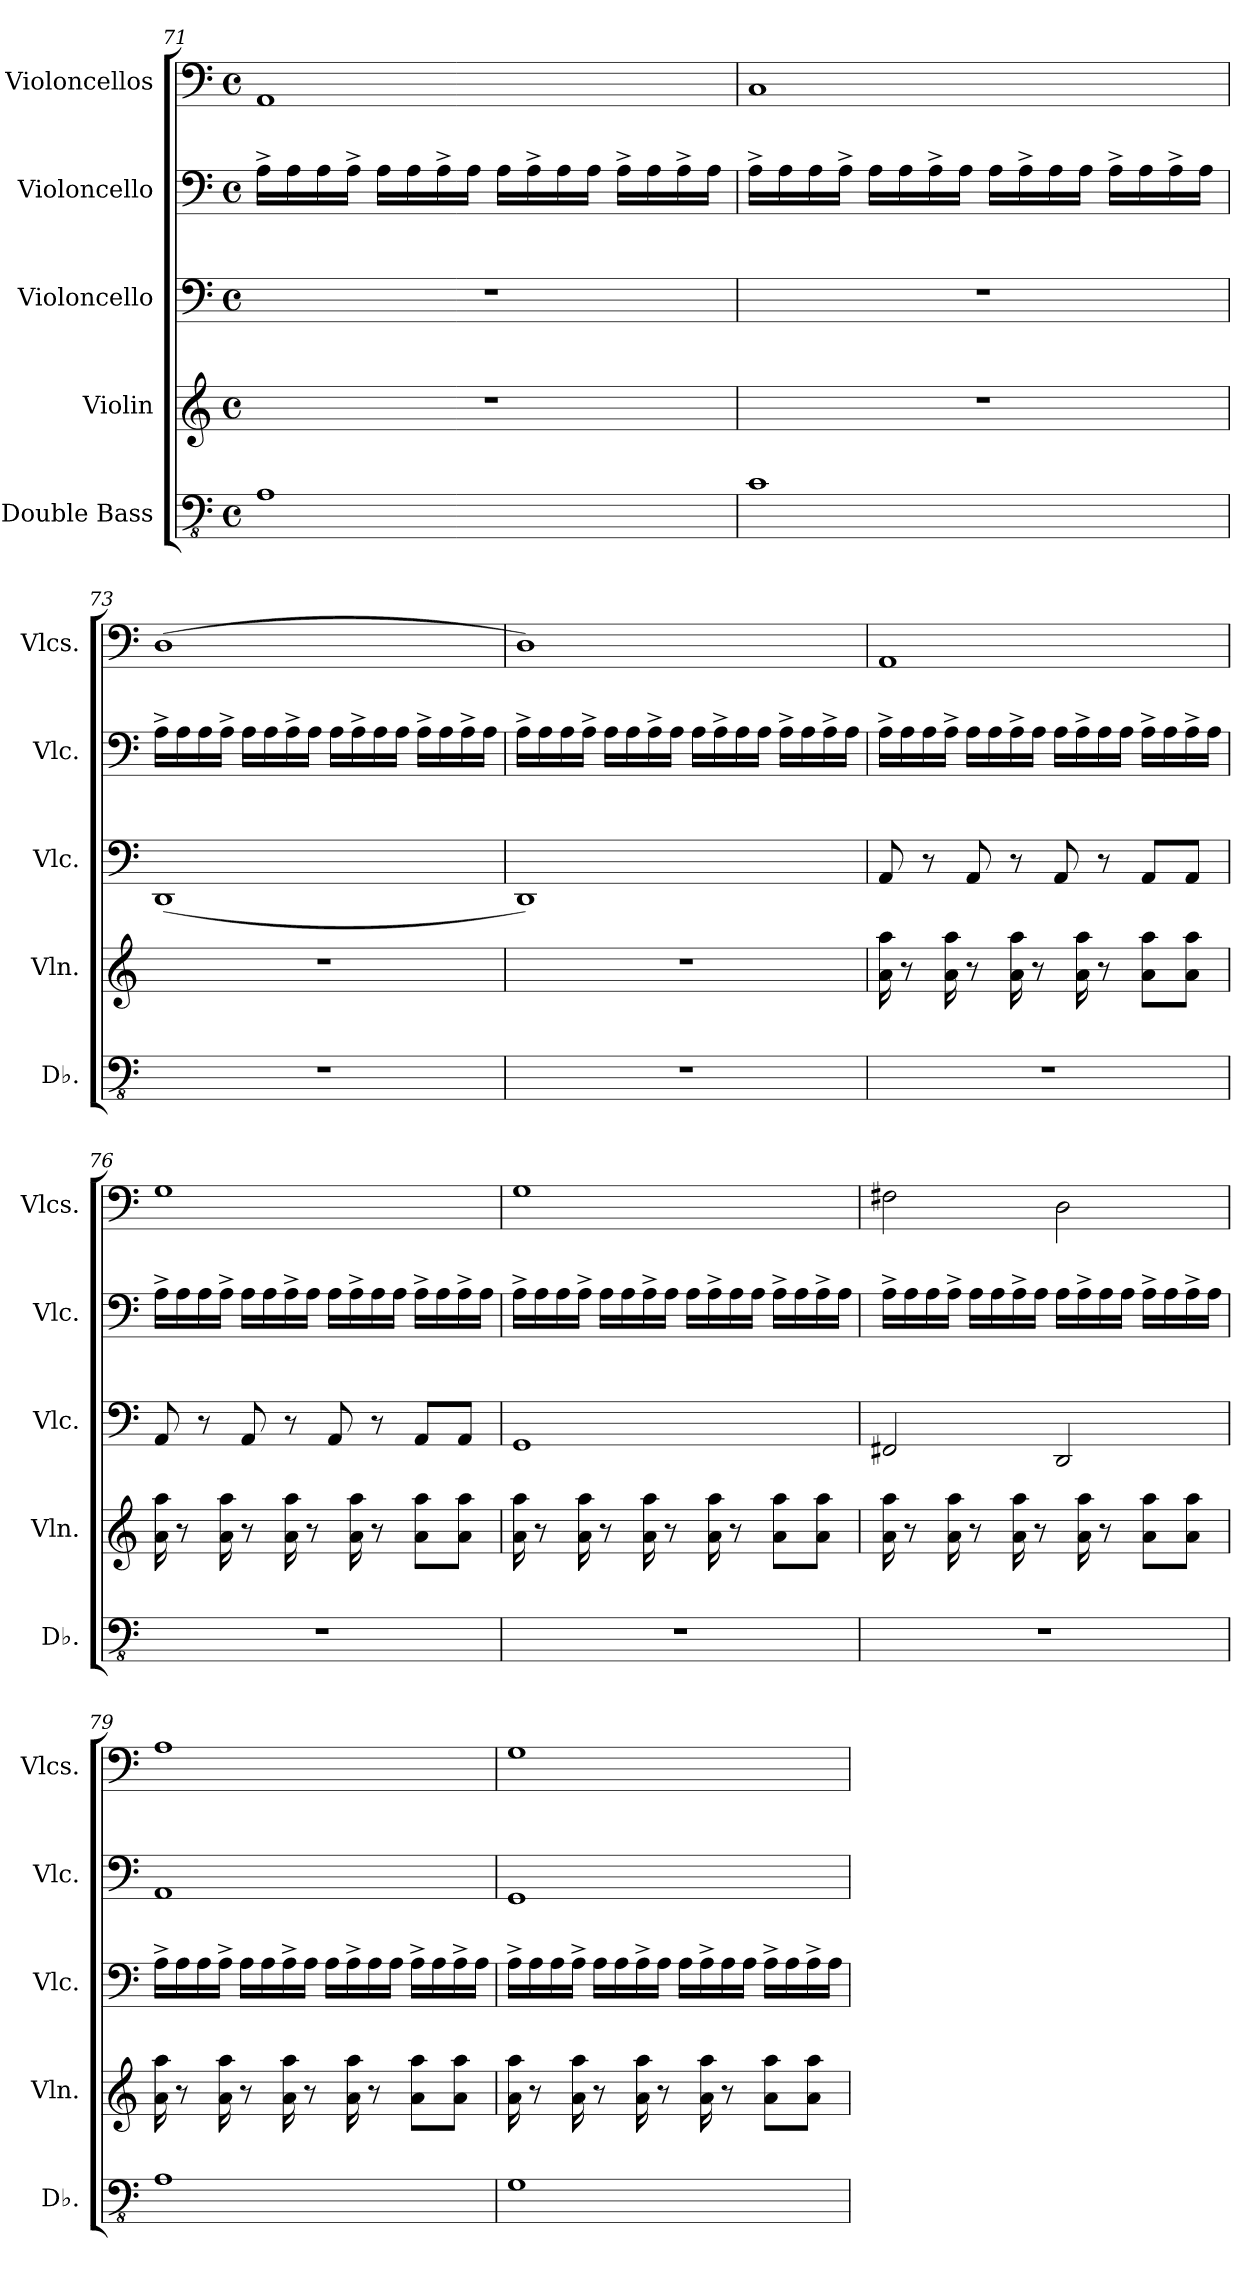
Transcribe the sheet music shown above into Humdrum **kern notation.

**kern	**kern	**kern	**kern	**kern
*part5	*part4	*part3	*part2	*part1
*staff5	*staff4	*staff3	*staff2	*staff1
*I"Double Bass	*I"Violin	*I"Violoncello	*I"Violoncello	*I"Violoncellos
*I'Db.	*I'Vln.	*I'Vlc.	*I'Vlc.	*I'Vlcs.
*clefFv4	*clefG2	*clefF4	*clefF4	*clefF4
*ITrd7c12	*	*	*	*
*k[]	*k[]	*k[]	*k[]	*k[]
*M4/4	*M4/4	*M4/4	*M4/4	*M4/4
*met(c)	*met(c)	*met(c)	*met(c)	*met(c)
=71	=71	=71	=71	=71
1AAA	1r	1r	16A^\LL	1AA
.	.	.	16A\	.
.	.	.	16A\	.
.	.	.	16A^\JJ	.
.	.	.	16A\LL	.
.	.	.	16A\	.
.	.	.	16A^\	.
.	.	.	16A\JJ	.
.	.	.	16A\LL	.
.	.	.	16A^\	.
.	.	.	16A\	.
.	.	.	16A\JJ	.
.	.	.	16A^\LL	.
.	.	.	16A\	.
.	.	.	16A^\	.
.	.	.	16A\JJ	.
=72	=72	=72	=72	=72
1CC	1r	1r	16A^\LL	1C
.	.	.	16A\	.
.	.	.	16A\	.
.	.	.	16A^\JJ	.
.	.	.	16A\LL	.
.	.	.	16A\	.
.	.	.	16A^\	.
.	.	.	16A\JJ	.
.	.	.	16A\LL	.
.	.	.	16A^\	.
.	.	.	16A\	.
.	.	.	16A\JJ	.
.	.	.	16A^\LL	.
.	.	.	16A\	.
.	.	.	16A^\	.
.	.	.	16A\JJ	.
!!LO:LB:g=z
=73	=73	=73	=73	=73
1r	1r	(1DD	16A^\LL	(1D
.	.	.	16A\	.
.	.	.	16A\	.
.	.	.	16A^\JJ	.
.	.	.	16A\LL	.
.	.	.	16A\	.
.	.	.	16A^\	.
.	.	.	16A\JJ	.
.	.	.	16A\LL	.
.	.	.	16A^\	.
.	.	.	16A\	.
.	.	.	16A\JJ	.
.	.	.	16A^\LL	.
.	.	.	16A\	.
.	.	.	16A^\	.
.	.	.	16A\JJ	.
=74	=74	=74	=74	=74
1r	1r	1DD)	16A^\LL	1D)
.	.	.	16A\	.
.	.	.	16A\	.
.	.	.	16A^\JJ	.
.	.	.	16A\LL	.
.	.	.	16A\	.
.	.	.	16A^\	.
.	.	.	16A\JJ	.
.	.	.	16A\LL	.
.	.	.	16A^\	.
.	.	.	16A\	.
.	.	.	16A\JJ	.
.	.	.	16A^\LL	.
.	.	.	16A\	.
.	.	.	16A^\	.
.	.	.	16A\JJ	.
=75	=75	=75	=75	=75
1r	16a\ 16aa\	8AA/	16A^\LL	1AA
.	8r	.	16A\	.
.	.	8r	16A\	.
.	16a\ 16aa\	.	16A^\JJ	.
.	8r	8AA/	16A\LL	.
.	.	.	16A\	.
.	16a\ 16aa\	8r	16A^\	.
.	8r	.	16A\JJ	.
.	.	8AA/	16A\LL	.
.	16a\ 16aa\	.	16A^\	.
.	8r	8r	16A\	.
.	.	.	16A\JJ	.
.	8a\ 8aa\L	8AA/L	16A^\LL	.
.	.	.	16A\	.
.	8a\ 8aa\J	8AA/J	16A^\	.
.	.	.	16A\JJ	.
!!LO:PB:g=z
=76	=76	=76	=76	=76
1r	16a\ 16aa\	8AA/	16A^\LL	1G
.	8r	.	16A\	.
.	.	8r	16A\	.
.	16a\ 16aa\	.	16A^\JJ	.
.	8r	8AA/	16A\LL	.
.	.	.	16A\	.
.	16a\ 16aa\	8r	16A^\	.
.	8r	.	16A\JJ	.
.	.	8AA/	16A\LL	.
.	16a\ 16aa\	.	16A^\	.
.	8r	8r	16A\	.
.	.	.	16A\JJ	.
.	8a\ 8aa\L	8AA/L	16A^\LL	.
.	.	.	16A\	.
.	8a\ 8aa\J	8AA/J	16A^\	.
.	.	.	16A\JJ	.
=77	=77	=77	=77	=77
1r	16a\ 16aa\	1GG	16A^\LL	1G
.	8r	.	16A\	.
.	.	.	16A\	.
.	16a\ 16aa\	.	16A^\JJ	.
.	8r	.	16A\LL	.
.	.	.	16A\	.
.	16a\ 16aa\	.	16A^\	.
.	8r	.	16A\JJ	.
.	.	.	16A\LL	.
.	16a\ 16aa\	.	16A^\	.
.	8r	.	16A\	.
.	.	.	16A\JJ	.
.	8a\ 8aa\L	.	16A^\LL	.
.	.	.	16A\	.
.	8a\ 8aa\J	.	16A^\	.
.	.	.	16A\JJ	.
=78	=78	=78	=78	=78
1r	16a\ 16aa\	2FF#X/	16A^\LL	2F#X\
.	8r	.	16A\	.
.	.	.	16A\	.
.	16a\ 16aa\	.	16A^\JJ	.
.	8r	.	16A\LL	.
.	.	.	16A\	.
.	16a\ 16aa\	.	16A^\	.
.	8r	.	16A\JJ	.
.	.	2DD/	16A\LL	2D\
.	16a\ 16aa\	.	16A^\	.
.	8r	.	16A\	.
.	.	.	16A\JJ	.
.	8a\ 8aa\L	.	16A^\LL	.
.	.	.	16A\	.
.	8a\ 8aa\J	.	16A^\	.
.	.	.	16A\JJ	.
!!LO:LB:g=z
=79	=79	=79	=79	=79
1AAA	16a\ 16aa\	16A^\LL	1AA	1A
.	8r	16A\	.	.
.	.	16A\	.	.
.	16a\ 16aa\	16A^\JJ	.	.
.	8r	16A\LL	.	.
.	.	16A\	.	.
.	16a\ 16aa\	16A^\	.	.
.	8r	16A\JJ	.	.
.	.	16A\LL	.	.
.	16a\ 16aa\	16A^\	.	.
.	8r	16A\	.	.
.	.	16A\JJ	.	.
.	8a\ 8aa\L	16A^\LL	.	.
.	.	16A\	.	.
.	8a\ 8aa\J	16A^\	.	.
.	.	16A\JJ	.	.
=80	=80	=80	=80	=80
1GGG	16a\ 16aa\	16A^\LL	1GG	1G
.	8r	16A\	.	.
.	.	16A\	.	.
.	16a\ 16aa\	16A^\JJ	.	.
.	8r	16A\LL	.	.
.	.	16A\	.	.
.	16a\ 16aa\	16A^\	.	.
.	8r	16A\JJ	.	.
.	.	16A\LL	.	.
.	16a\ 16aa\	16A^\	.	.
.	8r	16A\	.	.
.	.	16A\JJ	.	.
.	8a\ 8aa\L	16A^\LL	.	.
.	.	16A\	.	.
.	8a\ 8aa\J	16A^\	.	.
.	.	16A\JJ	.	.
=	=	=	=	=
*-	*-	*-	*-	*-
